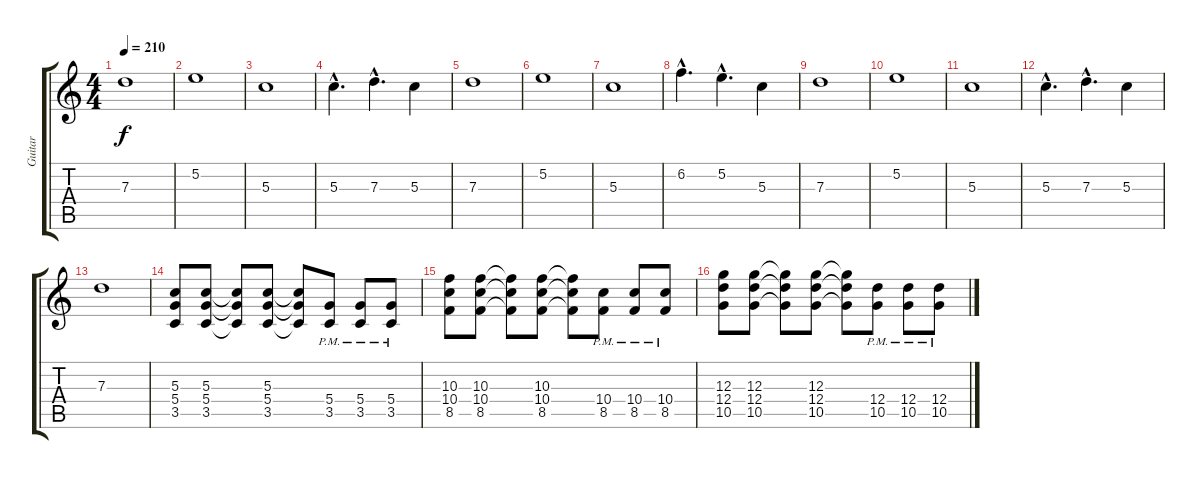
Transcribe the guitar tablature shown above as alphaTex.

\track ("Guitar " "Guitar ") {instrument distortionguitar}
\staff {score tabs}
\tuning (E4 B3 G3 D3 A2 E2) {hide}
\ts (4 4)
\tempo 210
\clef g2
\ks c
7.3.1{dy f} |
5.2.1 |
5.3.1 |
5.3{hac}.4{d} 7.3{hac}.4{d} 5.3.4 |
7.3.1 |
5.2.1 |
5.3.1 |
6.2{hac}.4{d} 5.2{hac}.4{d} 5.3.4 |
7.3.1 |
5.2.1 |
5.3.1 |
5.3{hac}.4{d} 7.3{hac}.4{d} 5.3.4 |
7.3.1 |
(5.3 5.4 3.5).8 (5.3 5.4 3.5).8 (5.3{t} 5.4{t} 3.5{t}).8 (5.3 5.4 3.5).8 (5.3{t} 5.4{t} 3.5{t}).8 (5.4{pm} 3.5{pm}).8 (5.4{pm} 3.5{pm}).8 (5.4{pm} 3.5{pm}).8 |
(10.3 10.4 8.5).8 (10.3 10.4 8.5).8 (10.3{t} 10.4{t} 8.5{t}).8 (10.3 10.4 8.5).8 (10.3{t} 10.4{t} 8.5{t}).8 (10.4{pm} 8.5{pm}).8 (10.4{pm} 8.5{pm}).8 (10.4{pm} 8.5{pm}).8 |
(12.3 12.4 10.5).8 (12.3 12.4 10.5).8 (12.3{t} 12.4{t} 10.5{t}).8 (12.3 12.4 10.5).8 (12.3{t} 12.4{t} 10.5{t}).8 (12.4{pm} 10.5{pm}).8 (12.4{pm} 10.5{pm}).8 (12.4{pm} 10.5{pm}).8
